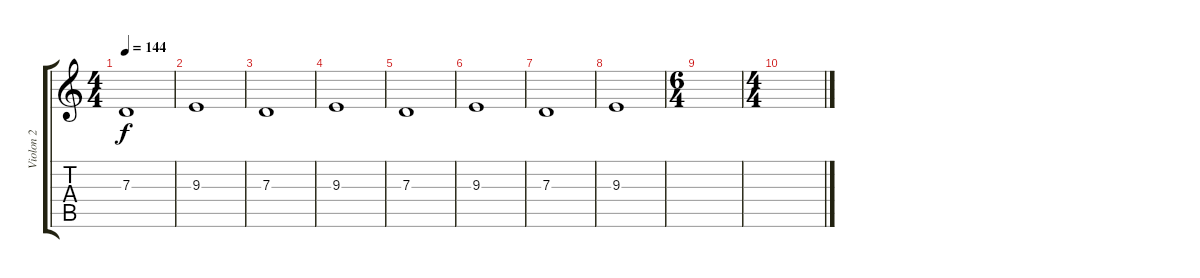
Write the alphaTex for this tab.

\track ("Violon 2" "Violon 2") {instrument violin}
\staff {score tabs}
\tuning (E4 B3 G3 D3 A2 E2) {hide}
\ts (4 4)
\tempo 144
\clef g2
\ks c
7.3.1{dy f} |
9.3.1 |
7.3.1 |
9.3.1 |
7.3.1 |
9.3.1 |
7.3.1 |
9.3.1 |
\ts (6 4)
|
\ts (4 4)
